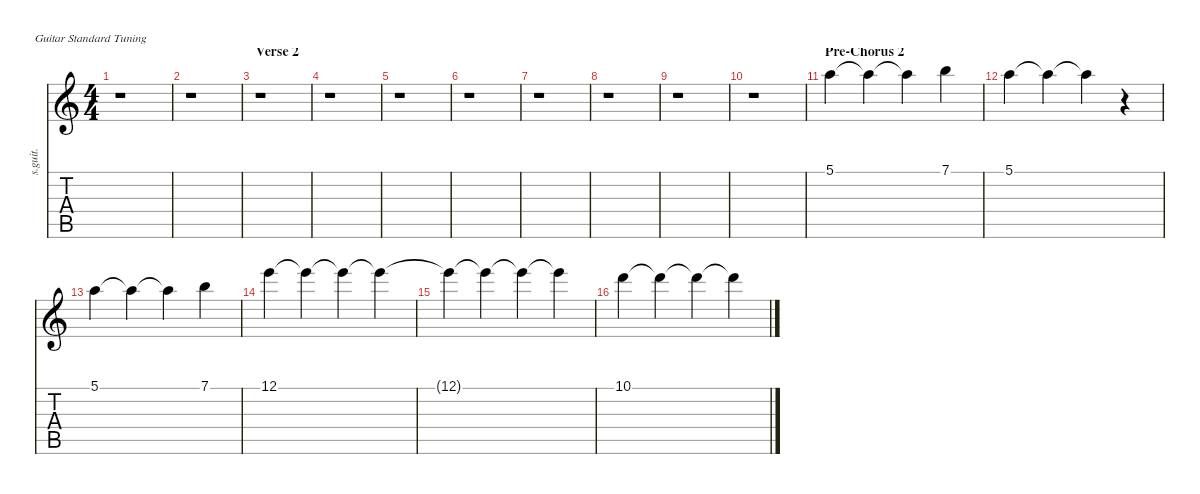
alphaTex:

\defaultSystemsLayout 4
\hideDynamics
\bracketExtendMode nobrackets
\track ("Michael Kamen - Orchestral Arrangments" "s.guit.") {instrument stringensemble1}
\staff {score tabs}
\tuning (E4 B3 G3 D3 A2 E2)
\displaytranspose 12
\ts (4 4)
\tempo (64 hide)
\clef g2
\ks c
r.1{dy f} |
r.1 |
\section ("" "Verse 2")
r.1 |
r.1 |
r.1 |
r.1 |
r.1 |
r.1 |
r.1 |
r.1 |
\section ("" "Pre-Chorus 2")
5.1.4{lyrics (0 "") lyrics (1 "") lyrics (2 "") lyrics (3 "") lyrics (4 "")} 5.1{t}.4{lyrics (0 "") lyrics (1 "") lyrics (2 "") lyrics (3 "") lyrics (4 "")} 5.1{t}.4{lyrics (0 "") lyrics (1 "") lyrics (2 "") lyrics (3 "") lyrics (4 "")} 7.1.4{lyrics (0 "") lyrics (1 "") lyrics (2 "") lyrics (3 "") lyrics (4 "")} |
5.1.4{lyrics (0 "") lyrics (1 "") lyrics (2 "") lyrics (3 "") lyrics (4 "")} 5.1{t}.4{lyrics (0 "") lyrics (1 "") lyrics (2 "") lyrics (3 "") lyrics (4 "")} 5.1{t}.4{lyrics (0 "") lyrics (1 "") lyrics (2 "") lyrics (3 "") lyrics (4 "")} r.4 |
5.1.4{lyrics (0 "") lyrics (1 "") lyrics (2 "") lyrics (3 "") lyrics (4 "")} 5.1{t}.4{lyrics (0 "") lyrics (1 "") lyrics (2 "") lyrics (3 "") lyrics (4 "")} 5.1{t}.4{lyrics (0 "") lyrics (1 "") lyrics (2 "") lyrics (3 "") lyrics (4 "")} 7.1.4{lyrics (0 "") lyrics (1 "") lyrics (2 "") lyrics (3 "") lyrics (4 "")} |
12.1.4{lyrics (0 "") lyrics (1 "") lyrics (2 "") lyrics (3 "") lyrics (4 "")} 12.1{t}.4{lyrics (0 "") lyrics (1 "") lyrics (2 "") lyrics (3 "") lyrics (4 "")} 12.1{t}.4{lyrics (0 "") lyrics (1 "") lyrics (2 "") lyrics (3 "") lyrics (4 "")} 12.1{t}.4{lyrics (0 "") lyrics (1 "") lyrics (2 "") lyrics (3 "") lyrics (4 "")} |
12.1{t}.4{lyrics (0 "") lyrics (1 "") lyrics (2 "") lyrics (3 "") lyrics (4 "")} 12.1{t}.4{lyrics (0 "") lyrics (1 "") lyrics (2 "") lyrics (3 "") lyrics (4 "")} 12.1{t}.4{lyrics (0 "") lyrics (1 "") lyrics (2 "") lyrics (3 "") lyrics (4 "")} 12.1{t}.4{lyrics (0 "") lyrics (1 "") lyrics (2 "") lyrics (3 "") lyrics (4 "")} |
10.1.4{lyrics (0 "") lyrics (1 "") lyrics (2 "") lyrics (3 "") lyrics (4 "")} 10.1{t}.4{lyrics (0 "") lyrics (1 "") lyrics (2 "") lyrics (3 "") lyrics (4 "")} 10.1{t}.4{lyrics (0 "") lyrics (1 "") lyrics (2 "") lyrics (3 "") lyrics (4 "")} 10.1{t}.4{lyrics (0 "") lyrics (1 "") lyrics (2 "") lyrics (3 "") lyrics (4 "")}
